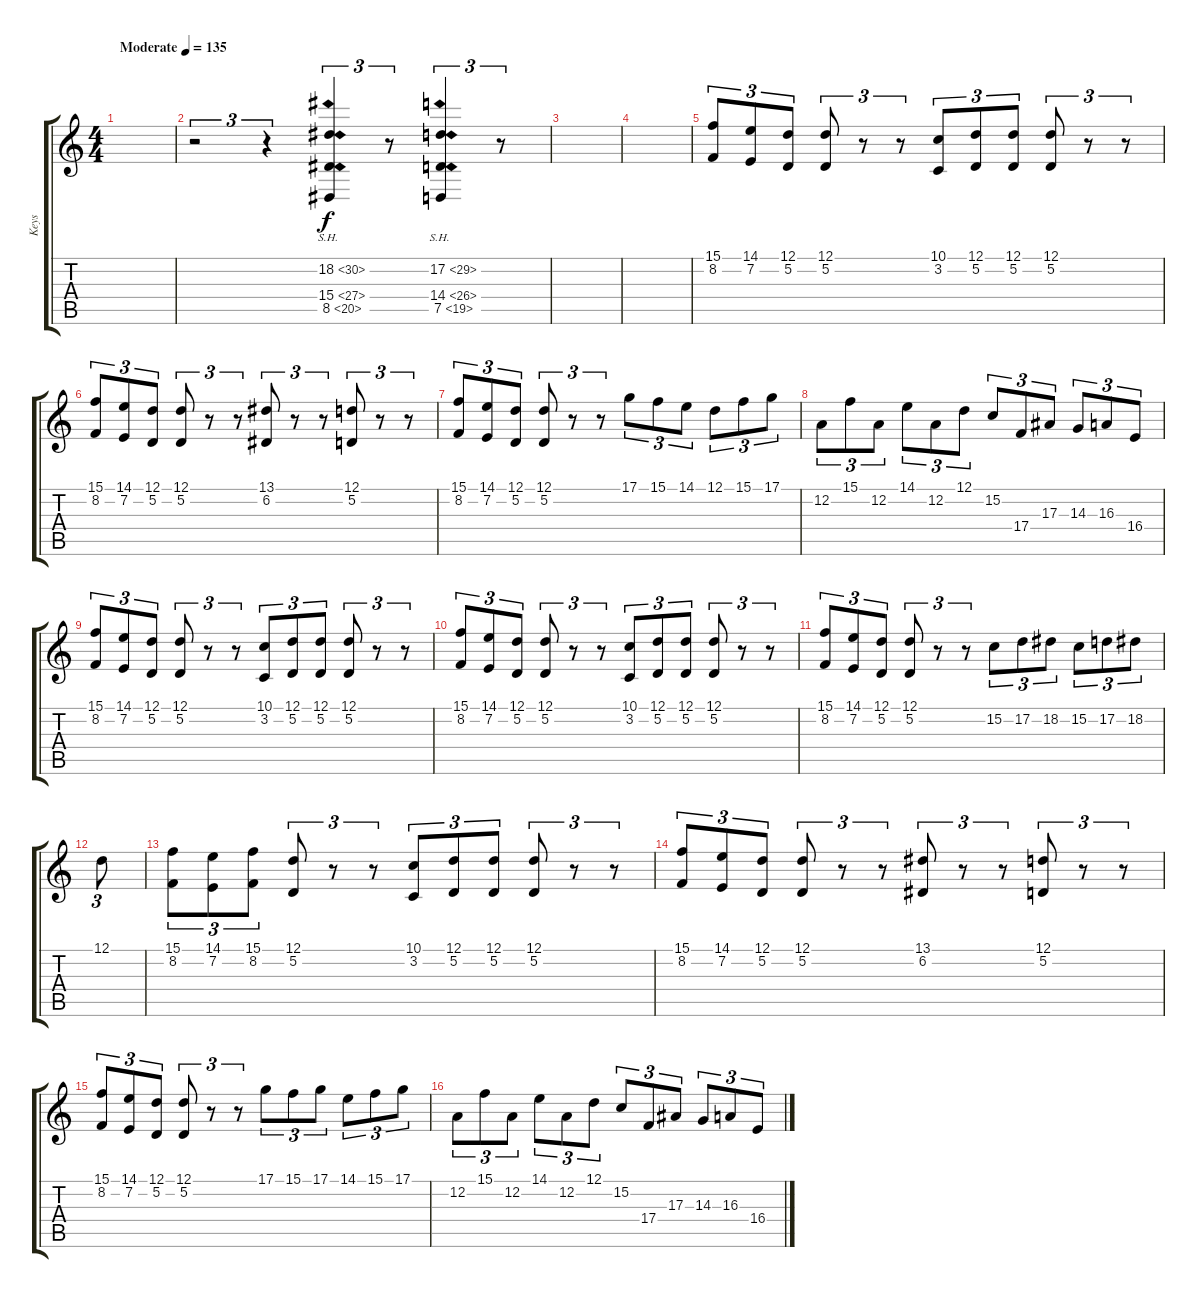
\track ("Keys" "Keys") {instrument stringensemble1}
\staff {score tabs}
\tuning (D4 A3 F3 C3 G2 D2) {hide}
\ts (4 4)
\tempo (135 "Moderate")
\clef g2
\ks c
|
r.2{tu (3 2)} r.4{tu (3 2)} (18.2{sh 12} 15.4{sh 12} 8.5{sh 12}).4{tu (3 2) instrument orchestrahit} r.8{tu (3 2)} (17.2{sh 12} 14.4{sh 12} 7.5{sh 12}).4{tu (3 2)} r.8{tu (3 2)} |
|
|
(15.1 8.2).8{tu (3 2) instrument stringensemble1} (14.1 7.2).8{tu (3 2)} (12.1 5.2).8{tu (3 2)} (12.1 5.2).8{tu (3 2)} r.8{tu (3 2)} r.8{tu (3 2)} (10.1 3.2).8{tu (3 2)} (12.1 5.2).8{tu (3 2)} (12.1 5.2).8{tu (3 2)} (12.1 5.2).8{tu (3 2)} r.8{tu (3 2)} r.8{tu (3 2)} |
(15.1 8.2).8{tu (3 2)} (14.1 7.2).8{tu (3 2)} (12.1 5.2).8{tu (3 2)} (12.1 5.2).8{tu (3 2)} r.8{tu (3 2)} r.8{tu (3 2)} (13.1 6.2).8{tu (3 2)} r.8{tu (3 2)} r.8{tu (3 2)} (12.1 5.2).8{tu (3 2)} r.8{tu (3 2)} r.8{tu (3 2)} |
(15.1 8.2).8{tu (3 2)} (14.1 7.2).8{tu (3 2)} (12.1 5.2).8{tu (3 2)} (12.1 5.2).8{tu (3 2)} r.8{tu (3 2)} r.8{tu (3 2)} 17.1.8{tu (3 2)} 15.1.8{tu (3 2)} 14.1.8{tu (3 2)} 12.1.8{tu (3 2)} 15.1.8{tu (3 2)} 17.1.8{tu (3 2)} |
12.2.8{tu (3 2)} 15.1.8{tu (3 2)} 12.2.8{tu (3 2)} 14.1.8{tu (3 2)} 12.2.8{tu (3 2)} 12.1.8{tu (3 2)} 15.2.8{tu (3 2)} 17.4.8{tu (3 2)} 17.3.8{tu (3 2)} 14.3.8{tu (3 2)} 16.3.8{tu (3 2)} 16.4.8{tu (3 2)} |
(15.1 8.2).8{tu (3 2)} (14.1 7.2).8{tu (3 2)} (12.1 5.2).8{tu (3 2)} (12.1 5.2).8{tu (3 2)} r.8{tu (3 2)} r.8{tu (3 2)} (10.1 3.2).8{tu (3 2)} (12.1 5.2).8{tu (3 2)} (12.1 5.2).8{tu (3 2)} (12.1 5.2).8{tu (3 2)} r.8{tu (3 2)} r.8{tu (3 2)} |
(15.1 8.2).8{tu (3 2)} (14.1 7.2).8{tu (3 2)} (12.1 5.2).8{tu (3 2)} (12.1 5.2).8{tu (3 2)} r.8{tu (3 2)} r.8{tu (3 2)} (10.1 3.2).8{tu (3 2)} (12.1 5.2).8{tu (3 2)} (12.1 5.2).8{tu (3 2)} (12.1 5.2).8{tu (3 2)} r.8{tu (3 2)} r.8{tu (3 2)} |
(15.1 8.2).8{tu (3 2)} (14.1 7.2).8{tu (3 2)} (12.1 5.2).8{tu (3 2)} (12.1 5.2).8{tu (3 2)} r.8{tu (3 2)} r.8{tu (3 2)} 15.2.8{tu (3 2)} 17.2.8{tu (3 2)} 18.2.8{tu (3 2)} 15.2.8{tu (3 2)} 17.2.8{tu (3 2)} 18.2.8{tu (3 2)} |
12.1.8{tu (3 2)} |
(15.1 8.2).8{tu (3 2)} (14.1 7.2).8{tu (3 2)} (15.1 8.2).8{tu (3 2)} (12.1 5.2).8{tu (3 2)} r.8{tu (3 2)} r.8{tu (3 2)} (10.1 3.2).8{tu (3 2)} (12.1 5.2).8{tu (3 2)} (12.1 5.2).8{tu (3 2)} (12.1 5.2).8{tu (3 2)} r.8{tu (3 2)} r.8{tu (3 2)} |
(15.1 8.2).8{tu (3 2)} (14.1 7.2).8{tu (3 2)} (12.1 5.2).8{tu (3 2)} (12.1 5.2).8{tu (3 2)} r.8{tu (3 2)} r.8{tu (3 2)} (13.1 6.2).8{tu (3 2)} r.8{tu (3 2)} r.8{tu (3 2)} (12.1 5.2).8{tu (3 2)} r.8{tu (3 2)} r.8{tu (3 2)} |
(15.1 8.2).8{tu (3 2)} (14.1 7.2).8{tu (3 2)} (12.1 5.2).8{tu (3 2)} (12.1 5.2).8{tu (3 2)} r.8{tu (3 2)} r.8{tu (3 2)} 17.1.8{tu (3 2)} 15.1.8{tu (3 2)} 17.1.8{tu (3 2)} 14.1.8{tu (3 2)} 15.1.8{tu (3 2)} 17.1.8{tu (3 2)} |
12.2.8{tu (3 2)} 15.1.8{tu (3 2)} 12.2.8{tu (3 2)} 14.1.8{tu (3 2)} 12.2.8{tu (3 2)} 12.1.8{tu (3 2)} 15.2.8{tu (3 2)} 17.4.8{tu (3 2)} 17.3.8{tu (3 2)} 14.3.8{tu (3 2)} 16.3.8{tu (3 2)} 16.4.8{tu (3 2)}
